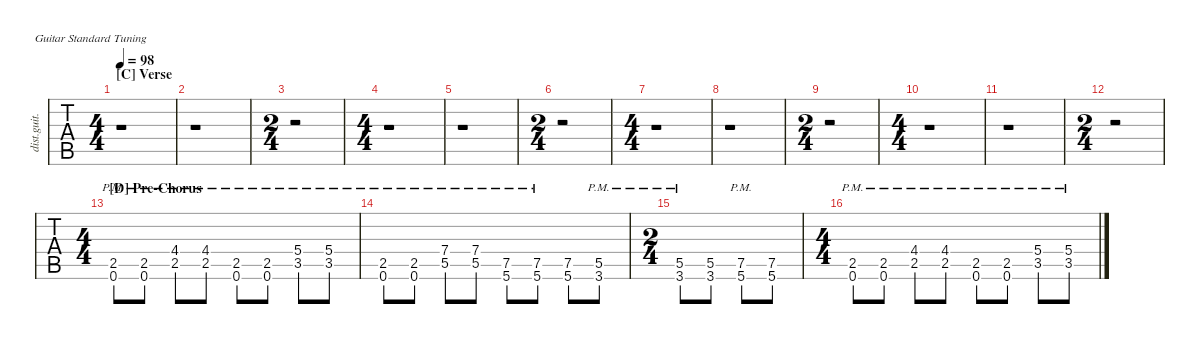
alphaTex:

\defaultSystemsLayout 4
\hideDynamics
\bracketExtendMode nobrackets
\track ("Rhythm Guitar (James)" "dist.guit.") {instrument distortionguitar}
\staff {tabs}
\tuning (E4 B3 G3 D3 A2 E2)
\ts (4 4)
\beaming (8 2 2 2 2)
\section ("C" "Verse")
\tempo 98
\clef g2
\ks eminor
r.1{dy mf} |
r.1 |
\ts (2 4)
\beaming (8 2 2)
r.2 |
\ts (4 4)
\beaming (8 2 2 2 2)
r.1 |
r.1 |
\ts (2 4)
\beaming (8 2 2)
r.2 |
\ts (4 4)
\beaming (8 2 2 2 2)
r.1 |
r.1 |
\ts (2 4)
\beaming (8 2 2)
r.2 |
\ts (4 4)
\beaming (8 2 2 2 2)
r.1 |
r.1 |
\ts (2 4)
\beaming (8 2 2)
r.2 |
\ts (4 4)
\beaming (8 2 2 2 2)
\section ("D" "Pre-Chorus")
(0.6{pm acc forcenatural} 2.5{pm acc forcenatural}).8 (0.6{pm acc forcenatural} 2.5{pm acc forcenatural}).8 (2.5{pm acc forcenatural} 4.4{pm acc #}).8 (2.5{pm acc forcenatural} 4.4{pm acc #}).8 (0.6{pm acc forcenatural} 2.5{pm acc forcenatural}).8 (0.6{pm acc forcenatural} 2.5{pm acc forcenatural}).8 (3.5{pm acc forcenatural} 5.4{pm acc forcenatural}).8 (3.5{pm acc forcenatural} 5.4{pm acc forcenatural}).8 |
(0.6{pm acc forcenatural} 2.5{pm acc forcenatural}).8 (0.6{pm acc forcenatural} 2.5{pm acc forcenatural}).8 (5.5{pm acc forcenatural} 7.4{pm acc forcenatural}).8 (5.5{pm acc forcenatural} 7.4{pm acc forcenatural}).8 (5.6{pm acc forcenatural} 7.5{pm acc forcenatural}).8 (5.6{pm acc forcenatural} 7.5{pm acc forcenatural}).8 (5.6{acc forcenatural} 7.5{acc forcenatural}).8 (3.6{pm acc forcenatural} 5.5{pm acc forcenatural}).8 |
\ts (2 4)
\beaming (8 2 2)
(3.6{pm acc forcenatural} 5.5{pm acc forcenatural}).8 (5.5{acc forcenatural} 3.6{acc forcenatural}).8 (5.6{pm acc forcenatural} 7.5{pm acc forcenatural}).8 (5.6{acc forcenatural} 7.5{acc forcenatural}).8 |
\ts (4 4)
\beaming (8 2 2 2 2)
(0.6{pm acc forcenatural} 2.5{pm acc forcenatural}).8 (0.6{pm acc forcenatural} 2.5{pm acc forcenatural}).8 (2.5{pm acc forcenatural} 4.4{pm acc #}).8 (2.5{pm acc forcenatural} 4.4{pm acc #}).8 (0.6{pm acc forcenatural} 2.5{pm acc forcenatural}).8 (0.6{pm acc forcenatural} 2.5{pm acc forcenatural}).8 (3.5{pm acc forcenatural} 5.4{pm acc forcenatural}).8 (3.5{pm acc forcenatural} 5.4{pm acc forcenatural}).8
